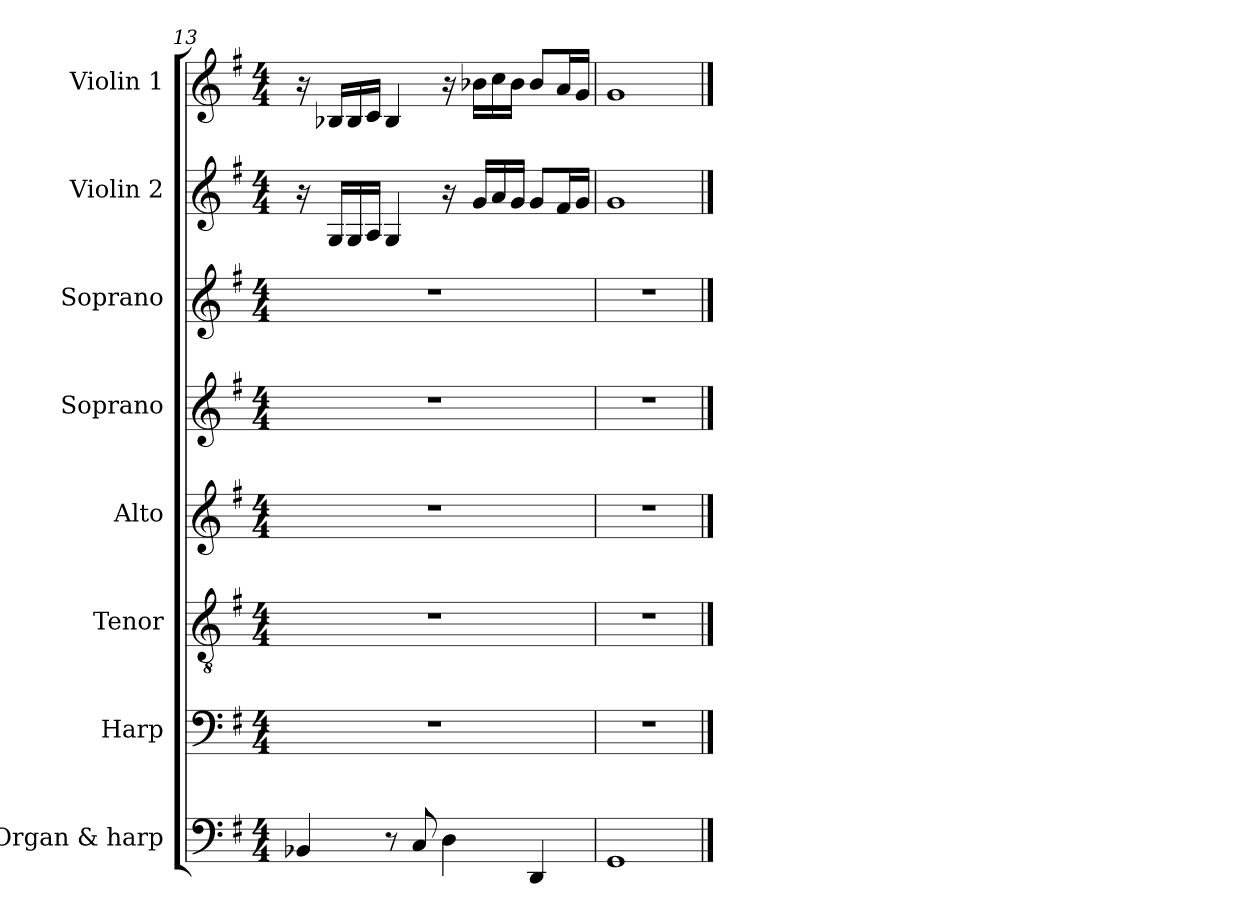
**kern	**kern	**kern	**kern	**kern	**kern	**kern	**kern
*part8	*part7	*part6	*part5	*part4	*part3	*part2	*part1
*staff8	*staff7	*staff6	*staff5	*staff4	*staff3	*staff2	*staff1
*I"Organ & harp	*I"Harp	*I"Tenor	*I"Alto	*I"Soprano	*I"Soprano	*I"Violin 2	*I"Violin 1
*I'Org. & H	*I'Hp.	*I'T.	*I'A.	*I'S.	*I'S.	*I'Vln. 2	*I'Vln. 1
*clefF4	*clefF4	*clefGv2	*clefG2	*clefG2	*clefG2	*clefG2	*clefG2
*	*	*ITrd7c12	*	*	*	*	*
*k[f#]	*k[f#]	*k[f#]	*k[f#]	*k[f#]	*k[f#]	*k[f#]	*k[f#]
*G:	*G:	*G:	*G:	*G:	*G:	*G:	*G:
*M4/4	*M4/4	*M4/4	*M4/4	*M4/4	*M4/4	*M4/4	*M4/4
=13	=13	=13	=13	=13	=13	=13	=13
4BB-Xi/	1r	1r	1r	1r	1r	16r	16r
.	.	.	.	.	.	16Gi/LL	16B-Xi/LL
.	.	.	.	.	.	16Gi/	16B-i/
.	.	.	.	.	.	16Ai/JJ	16ci/JJ
8r	.	.	.	.	.	4Gi/	4B-i/
8Ci/	.	.	.	.	.	.	.
4Di\	.	.	.	.	.	16r	16r
.	.	.	.	.	.	16gi/LL	16b-Xi\LL
.	.	.	.	.	.	16ai/	16cci\
.	.	.	.	.	.	16gi/JJ	16b-i\JJ
4DDi/	.	.	.	.	.	8gi/L	8b-i/L
.	.	.	.	.	.	16f#i/L	16ai/L
.	.	.	.	.	.	16gi/JJ	16gi/JJ
=14	=14	=14	=14	=14	=14	=14	=14
1GGi	1r	1r	1r	1r	1r	1gi	1gi
==	==	==	==	==	==	==	==
*-	*-	*-	*-	*-	*-	*-	*-
